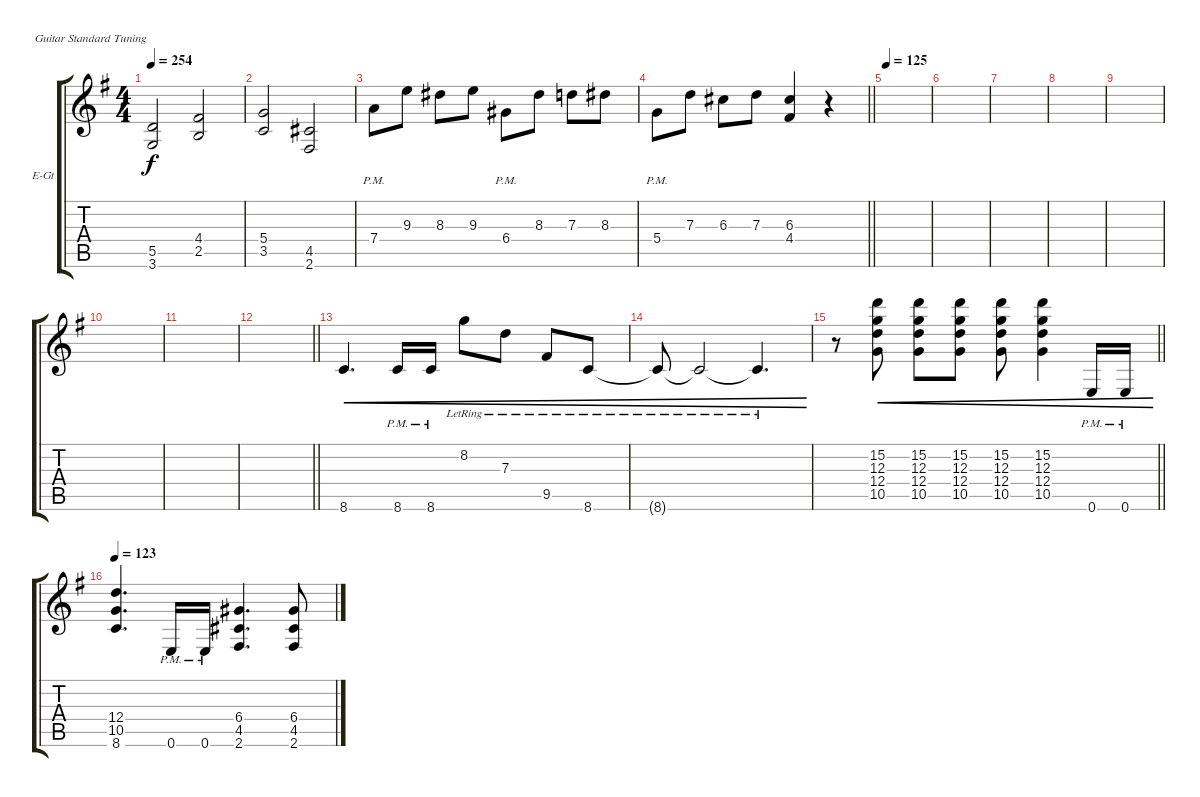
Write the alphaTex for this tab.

\bracketExtendMode groupsimilarinstruments
\firstSystemTrackNameOrientation horizontal
\otherSystemsTrackNameOrientation horizontal
\track ("Gtr. II - Jason Gobel (Distortion)" "E-Gt") {instrument distortionguitar}
\staff {score tabs}
\tuning (E4 B3 G3 D3 A2 E2)
\ts (4 4)
\tempo 254
\clef g2
\ks g
(5.5 3.6).2{dy f} (4.4 2.5).2 |
(5.4 3.5).2 (4.5 2.6).2 |
7.4{pm}.8 9.3.8 8.3.8 9.3.8 6.4{pm}.8 8.3.8 7.3.8 8.3.8 |
\barLineRight lightlight
5.4{pm}.8 7.3.8 6.3.8 7.3.8 (6.3 4.4).4 r.4 |
\tempo 125
|
|
|
|
|
|
|
\barLineRight lightlight
|
8.6.4{d cre} 8.6{pm}.16{cre} 8.6{pm}.16{cre} 8.2{lr}.8{cre} 7.3{lr}.8{cre} 9.5{lr}.8{cre} 8.6{lr}.8{cre} |
8.6{lr t}.8{cre} 8.6{lr t}.2{cre} 8.6{lr t}.4{d cre} |
\barLineRight lightlight
r.8 (15.2 12.3 12.4 10.5).8{cre} (15.2 12.3 12.4 10.5).8{cre} (15.2 12.3 12.4 10.5).8{cre} (15.2 12.3 12.4 10.5).8{cre} (15.2 12.3 12.4 10.5).4{cre} 0.6{pm}.16{cre} 0.6{pm}.16{cre} |
\tempo 123
(12.4 10.5 8.6).4{d} 0.6{pm}.16 0.6{pm}.16 (6.4 4.5 2.6).4{d} (6.4 4.5 2.6).8
